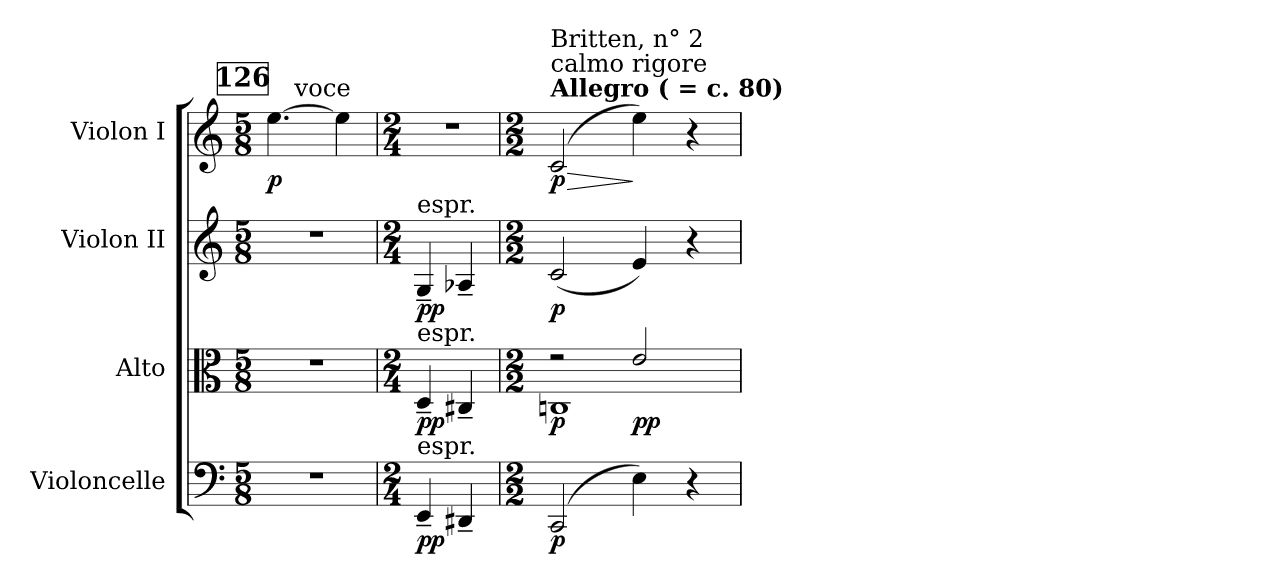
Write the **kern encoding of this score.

**kern	**dynam	**kern	**dynam	**kern	**dynam	**kern	**dynam
*part4	*part4	*part3	*part3	*part2	*part2	*part1	*part1
*staff4	*staff4	*staff3	*staff3	*staff2	*staff2	*staff1	*staff1
*I"Violoncelle	*	*I"Alto	*	*I"Violon II	*	*I"Violon I	*
*I'Vc.	*	*I'Alt.	*	*I'Vln. II	*	*I'Vln. I	*
!!LO:LB:g=z
*clefF4	*	*clefC3	*	*clefG2	*	*clefG2	*
*k[]	*	*k[]	*	*k[]	*	*k[]	*
*C:	*	*C:	*	*C:	*	*C:	*
*M5/8	*	*M5/8	*	*M5/8	*	*M5/8	*
!!LO:REH:place=s1:a:t=126
=249	=249	=249	=249	=249	=249	=249	=249
!	!	!	!	!	!	!LO:TX:a:B:t=Moderato (   = c. 68)	!
!	!	!	!	!	!	!LO:TX:a:t=Bloch, n° 2	!
!	!	!	!	!	!	!	!LO:DY:b
*	*	*	*	*	*	*^	*
8%5r	.	8%5r	.	8%5r	.	[>4.ee\	8ryy	p
!	!	!	!	!	!	!	!LO:TX:a:t=voce	!
.	.	.	.	.	.	.	2ryy	.
.	.	.	.	.	.	4ee\]	.	.
*	*	*	*	*	*	*v	*v	*
=250	=250	=250	=250	=250	=250	=250	=250
!!LO:REH:place=s1:a:t=127
*M2/4	*	*M2/4	*	*M2/4	*	*M2/4	*
*	*	*	*	*	*	*^	*
!	!	!	!	!	!	!LO:TX:a:B:t=Adagio	!	!
!	!	!	!	!	!	!LO:TX:a:t=(	!	!
!	!	!	!	!	!	!LO:TX:a:B:t=)	!	!
!	!	!	!	!	!	!LO:TX:a:t=Zemlinsky, n° 4	!	!
!	!	!	!	!LO:TX:a:t=espr.	!	!	!	!
!	!	!LO:TX:a:t=espr.	!	!	!	!	!	!
!LO:TX:a:t=espr.	!	!	!	!	!	!	!	!
!	!LO:DY:b	!	!LO:DY:b	!	!LO:DY:b	!	!	!
*	*	*	*	*	*	*v	*v	*
4EE~</	pp	4D~</	pp	4G~</	pp	2r	.
4DD#X~</	.	4C#X~</	.	4A-X~</	.	.	.
=251	=251	=251	=251	=251	=251	=251	=251
!!LO:REH:place=s1:a:t=128
*M2/2	*	*M2/2	*	*M2/2	*	*M2/2	*
*	*	*^	*	*	*	*	*
!	!	!	!	!	!	!	!LO:TX:a:B:t=Allegro (   = c. 80)	!
!	!	!	!	!	!	!	!LO:TX:a:t=calmo  rigore	!
!	!	!	!	!	!	!	!LO:TX:a:t=Britten, n° 2	!
!	!LO:DY:b	!	!	!LO:DY:b	!	!LO:DY:b	!	!LO:HP:b
!	!	!	!	!	!	!	!	!LO:DY:n=1:b
(2CC/	p	2r	1Cn	p	(2c/	p	(2c/	> p
!	!	!	!	!LO:DY:b	!	!	!	!
4E\)	.	(2e/	.	pp	4e/)	.	4ee\)	]
4r	.	.	.	.	4r	.	4r	.
*	*	*v	*v	*	*	*	*	*
=	=	=	=	=	=	=	=
*-	*-	*-	*-	*-	*-	*-	*-
